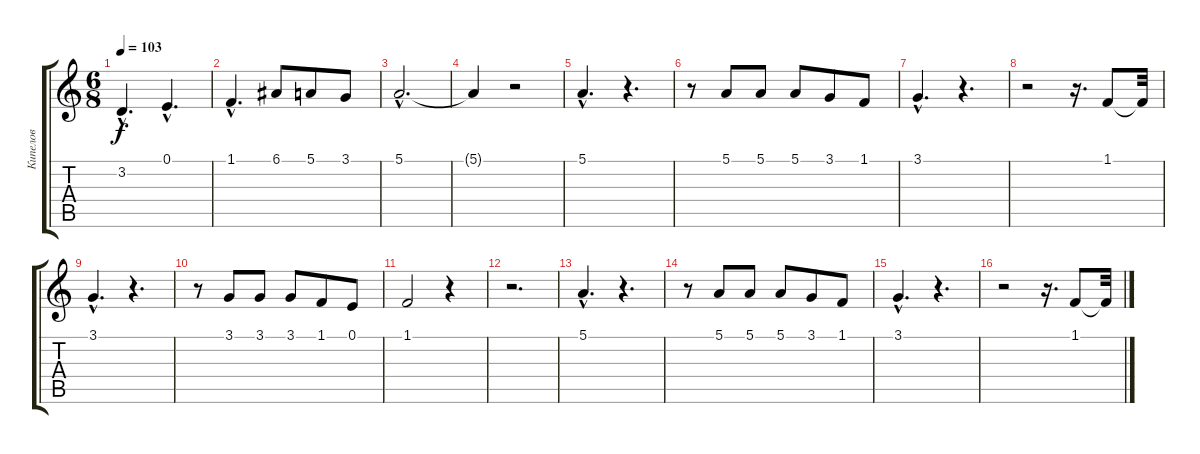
\track ("Кипелов" "Кипелов") {instrument fx5brightness}
\staff {score tabs}
\tuning (E4 B3 G3 D3 A2 E2) {hide}
\ts (6 8)
\tempo 103
\clef g2
\ks c
3.2{hac}.4{d dy f} 0.1{hac}.4{d} |
1.1{hac}.4{d} 6.1.8 5.1.8 3.1.8 |
5.1{hac}.2{d} |
5.1{t}.4 r.2 |
5.1{hac}.4{d} r.4{d} |
r.8 5.1.8 5.1.8 5.1.8 3.1.8 1.1.8 |
3.1{hac}.4{d} r.4{d} |
r.2 r.16{d} 1.1.8 1.1{t}.32 |
3.1{hac}.4{d} r.4{d} |
r.8 3.1.8 3.1.8 3.1.8 1.1.8 0.1.8 |
1.1.2 r.4 |
r.2{d} |
5.1{hac}.4{d} r.4{d} |
r.8 5.1.8 5.1.8 5.1.8 3.1.8 1.1.8 |
3.1{hac}.4{d} r.4{d} |
r.2 r.16{d} 1.1.8 1.1{t}.32
